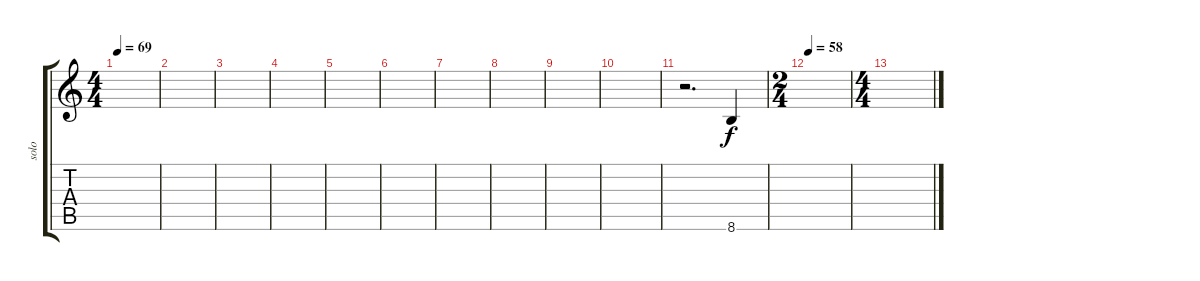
\track ("solo" "solo") {instrument overdrivenguitar}
\staff {score tabs}
\tuning (Eb4 Bb3 Gb3 Db3 Ab2 Eb2) {hide}
\ts (4 4)
\tempo 69
\clef g2
\ks c
|
|
|
|
|
|
|
|
|
|
r.2{d volume 14} 8.6.4 |
\ts (2 4)
\tempo 58
|
\ts (4 4)
